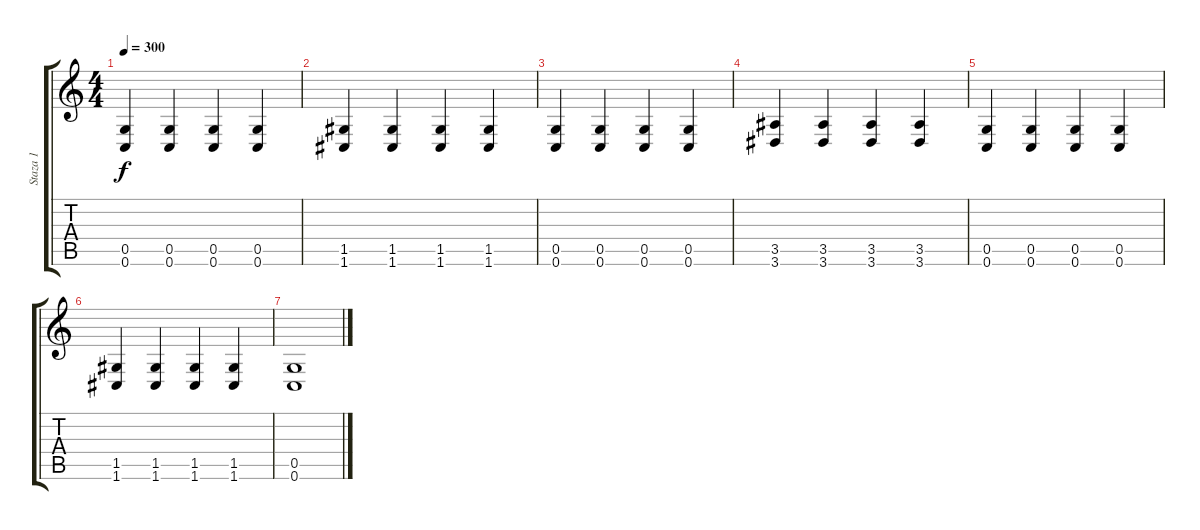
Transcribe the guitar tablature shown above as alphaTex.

\track ("Staza 1" "Staza 1") {instrument distortionguitar}
\staff {score tabs}
\tuning (D4 A3 F3 C3 G2 C2) {hide}
\ts (4 4)
\tempo 300
\clef g2
\ks c
(0.5 0.6).4{dy f} (0.5 0.6).4 (0.5 0.6).4 (0.5 0.6).4 |
(1.5 1.6).4 (1.5 1.6).4 (1.5 1.6).4 (1.5 1.6).4 |
(0.5 0.6).4 (0.5 0.6).4 (0.5 0.6).4 (0.5 0.6).4 |
(3.5 3.6).4 (3.5 3.6).4 (3.5 3.6).4 (3.5 3.6).4 |
(0.5 0.6).4 (0.5 0.6).4 (0.5 0.6).4 (0.5 0.6).4 |
(1.5 1.6).4 (1.5 1.6).4 (1.5 1.6).4 (1.5 1.6).4 |
(0.5 0.6).1
